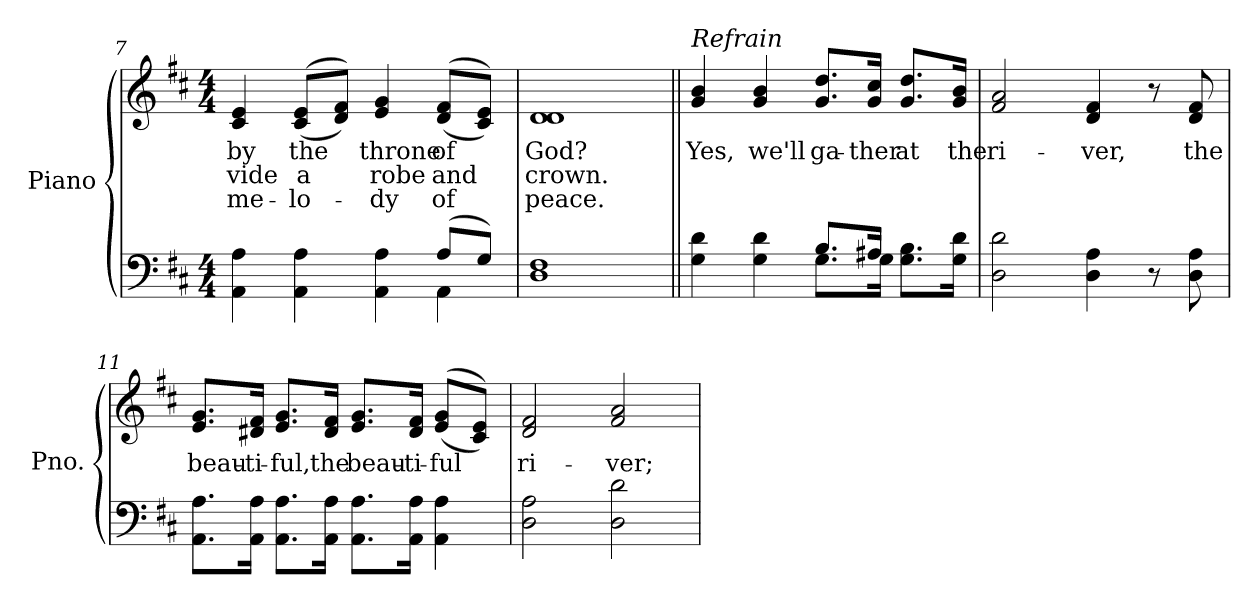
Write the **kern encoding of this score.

**kern	**kern	**text	**text	**text
*part2	*part1	*part1	*part1	*part1
*staff2	*staff1	*staff1	*staff1	*staff1
*I"Piano	*I"Piano	*	*	*
*I'Pno.	*I'Pno.	*	*	*
!!LO:LB:g=z
*clefF4	*clefG2	*	*	*
*k[f#c#]	*k[f#c#]	*	*	*
*D:	*D:	*	*	*
*M4/4	*M4/4	*	*	*
=7	=7	=7	=7	=7
*^	*	*	*	*
!	!	!	!LO:LY:b:color=#000000	!LO:LY:b:color=#000000	!LO:LY:b:color=#000000
4AAi\ 4Ai	2.ryy	4c#i/ 4ei	by	-vide	me-
!	!	!	!LO:LY:b:color=#000000	!LO:LY:b:color=#000000	!LO:LY:b:color=#000000
4AAi\ 4Ai	.	((8c#i/ 8ei/L	the	a	-lo-
.	.	8di/ 8f#i/J))	.	.	.
!	!	!	!LO:LY:b:color=#000000	!LO:LY:b:color=#000000	!LO:LY:b:color=#000000
4AAi\ 4Ai	.	4ei/ 4gi	throne	robe	-dy
!	!	!	!LO:LY:b:color=#000000	!LO:LY:b:color=#000000	!LO:LY:b:color=#000000
(8Ai/L	4AAi\	((8di/ 8f#i/L	of	and	of
8Gi/J)	.	8c#i/ 8ei/J))	.	.	.
*v	*v	*	*	*	*
=8	=8	=8	=8	=8
!	!	!LO:LY:b:color=#000000	!LO:LY:b:color=#000000	!LO:LY:b:color=#000000
1Di 1F#i	1di 1di	God?	crown.	peace.
=9||	=9||	=9||	=9||	=9||
*^	*	*	*	*
!	!	!LO:TX:a:i:t=Refrain	!	!	!
!	!	!	!LO:LY:b:color=#000000	!	!
4Gi\ 4di	2ryy	4gi/ 4bi	Yes,	.	.
!	!	!	!LO:LY:b:color=#000000	!	!
4Gi\ 4di	.	4gi/ 4bi	we'll	.	.
!	!	!	!LO:LY:b:color=#000000	!	!
8.Bi/L	8.Gi\L	8.gi/ 8.ddi/L	ga-	.	.
!	!	!	!LO:LY:b:color=#000000	!	!
16A#Xi/Jk	16Gi\Jk	16gi/ 16cc#i/Jk	-ther	.	.
!	!	!	!LO:LY:b:color=#000000	!	!
8.Gi\ 8.Bi\L	4ryy	8.gi/ 8.ddi/L	at	.	.
!	!	!	!LO:LY:b:color=#000000	!	!
16Gi\ 16di\Jk	.	16gi/ 16bi/Jk	the	.	.
*v	*v	*	*	*	*
!!LO:LB:g=z
=10	=10	=10	=10	=10
!	!	!LO:LY:b:color=#000000	!	!
2Di\ 2di	2f#i/ 2ai	ri-	.	.
!	!	!LO:LY:b:color=#000000	!	!
4Di\ 4Ai	4di/ 4f#i	-ver,	.	.
8r	8r	.	.	.
!	!	!LO:LY:b:color=#000000	!	!
8Di\ 8Ai	8di/ 8f#i	the	.	.
=11	=11	=11	=11	=11
!	!	!LO:LY:b:color=#000000	!	!
8.AAi\ 8.Ai\L	8.ei/ 8.gi/L	beau-	.	.
!	!	!LO:LY:b:color=#000000	!	!
16AAi\ 16Ai\Jk	16d#Xi/ 16f#i/Jk	-ti-	.	.
!	!	!LO:LY:b:color=#000000	!	!
8.AAi\ 8.Ai\L	8.ei/ 8.gi/L	-ful,	.	.
!	!	!LO:LY:b:color=#000000	!	!
16AAi\ 16Ai\Jk	16d#i/ 16f#i/Jk	the	.	.
!	!	!LO:LY:b:color=#000000	!	!
8.AAi\ 8.Ai\L	8.ei/ 8.gi/L	beau-	.	.
!	!	!LO:LY:b:color=#000000	!	!
16AAi\ 16Ai\Jk	16d#i/ 16f#i/Jk	-ti-	.	.
!	!	!LO:LY:b:color=#000000	!	!
4AAi\ 4Ai	((8ei/ 8gi/L	-ful	.	.
.	8c#i/ 8ei/J))	.	.	.
=12	=12	=12	=12	=12
!	!	!LO:LY:b:color=#000000	!	!
2Di\ 2Ai	2di/ 2f#i	ri-	.	.
!	!	!LO:LY:b:color=#000000	!	!
2Di\ 2di	2f#i/ 2ai	-ver;	.	.
=	=	=	=	=
*-	*-	*-	*-	*-
